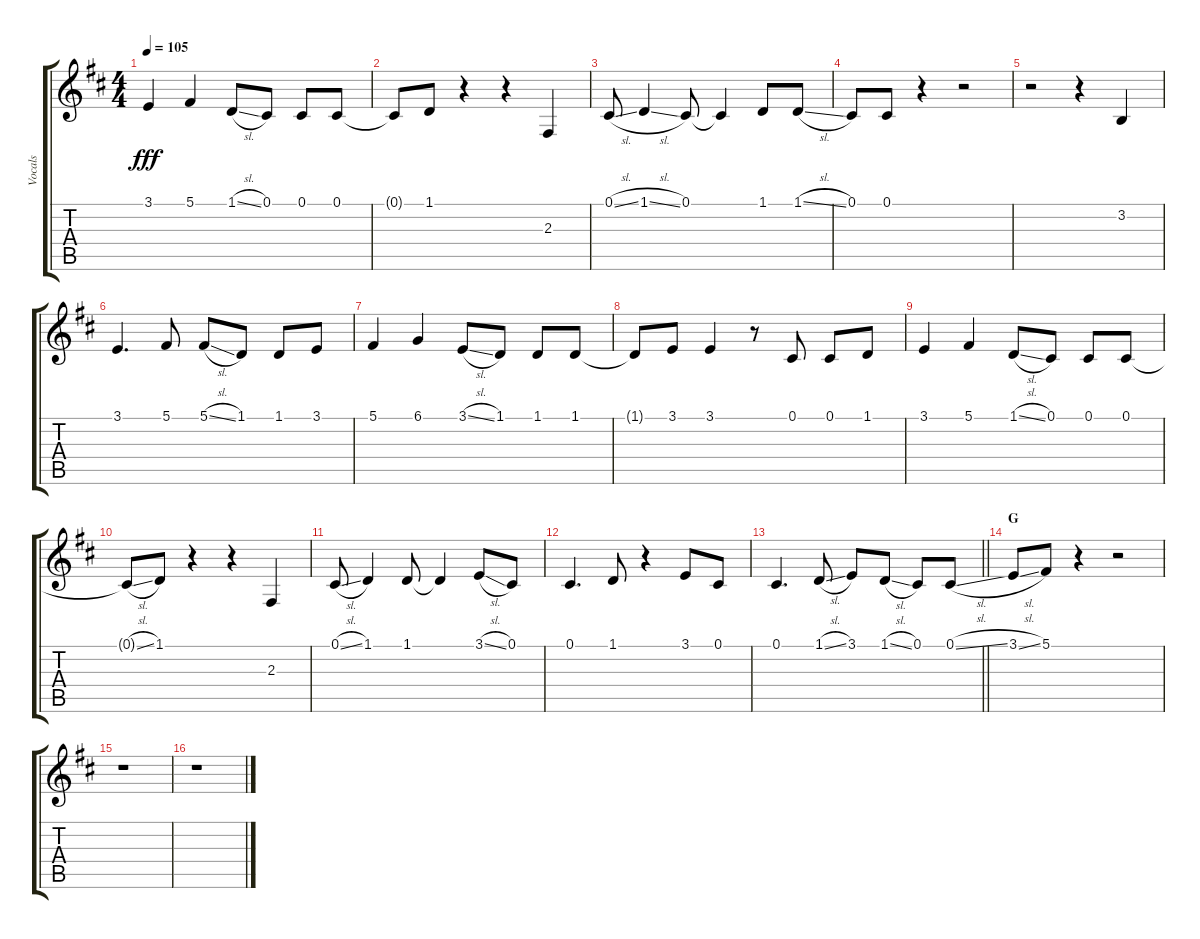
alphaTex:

\track ("Vocals" "Vocals") {instrument voiceoohs}
\staff {score tabs}
\tuning (Db4 Ab3 E3 B2 Gb2 B1) {hide}
\ts (4 4)
\tempo 105
\clef g2
\ks d
3.1.4{dy fff} 5.1.4 1.1{sl}.8 0.1.8 0.1.8 0.1.8 |
0.1{t}.8 1.1.8 r.4 r.4 2.3.4 |
0.1{sl}.8 1.1{sl}.4 0.1.8 0.1{t}.4 1.1.8 1.1{sl}.8 |
0.1.8 0.1.8 r.4 r.2 |
r.2 r.4 3.2.4 |
3.1.4{d} 5.1.8 5.1{sl}.8 1.1.8 1.1.8 3.1.8 |
5.1.4 6.1.4 3.1{sl}.8 1.1.8 1.1.8 1.1.8 |
1.1{t}.8 3.1.8 3.1.4 r.8 0.1.8 0.1.8 1.1.8 |
3.1.4 5.1.4 1.1{sl}.8 0.1.8 0.1.8 0.1.8 |
0.1{sl t}.8 1.1.8 r.4 r.4 2.3.4 |
0.1{sl}.8 1.1.4 1.1.8 1.1{t}.4 3.1{sl}.8 0.1.8 |
0.1.4{d} 1.1.8 r.4 3.1.8 0.1.8 |
\barLineRight lightlight
0.1.4{d} 1.1{sl}.8 3.1.8 1.1{sl}.8 0.1.8 0.1{sl}.8 |
\section ("" "G")
3.1{sl}.8 5.1.8 r.4 r.2 |
r.1 |
r.1
